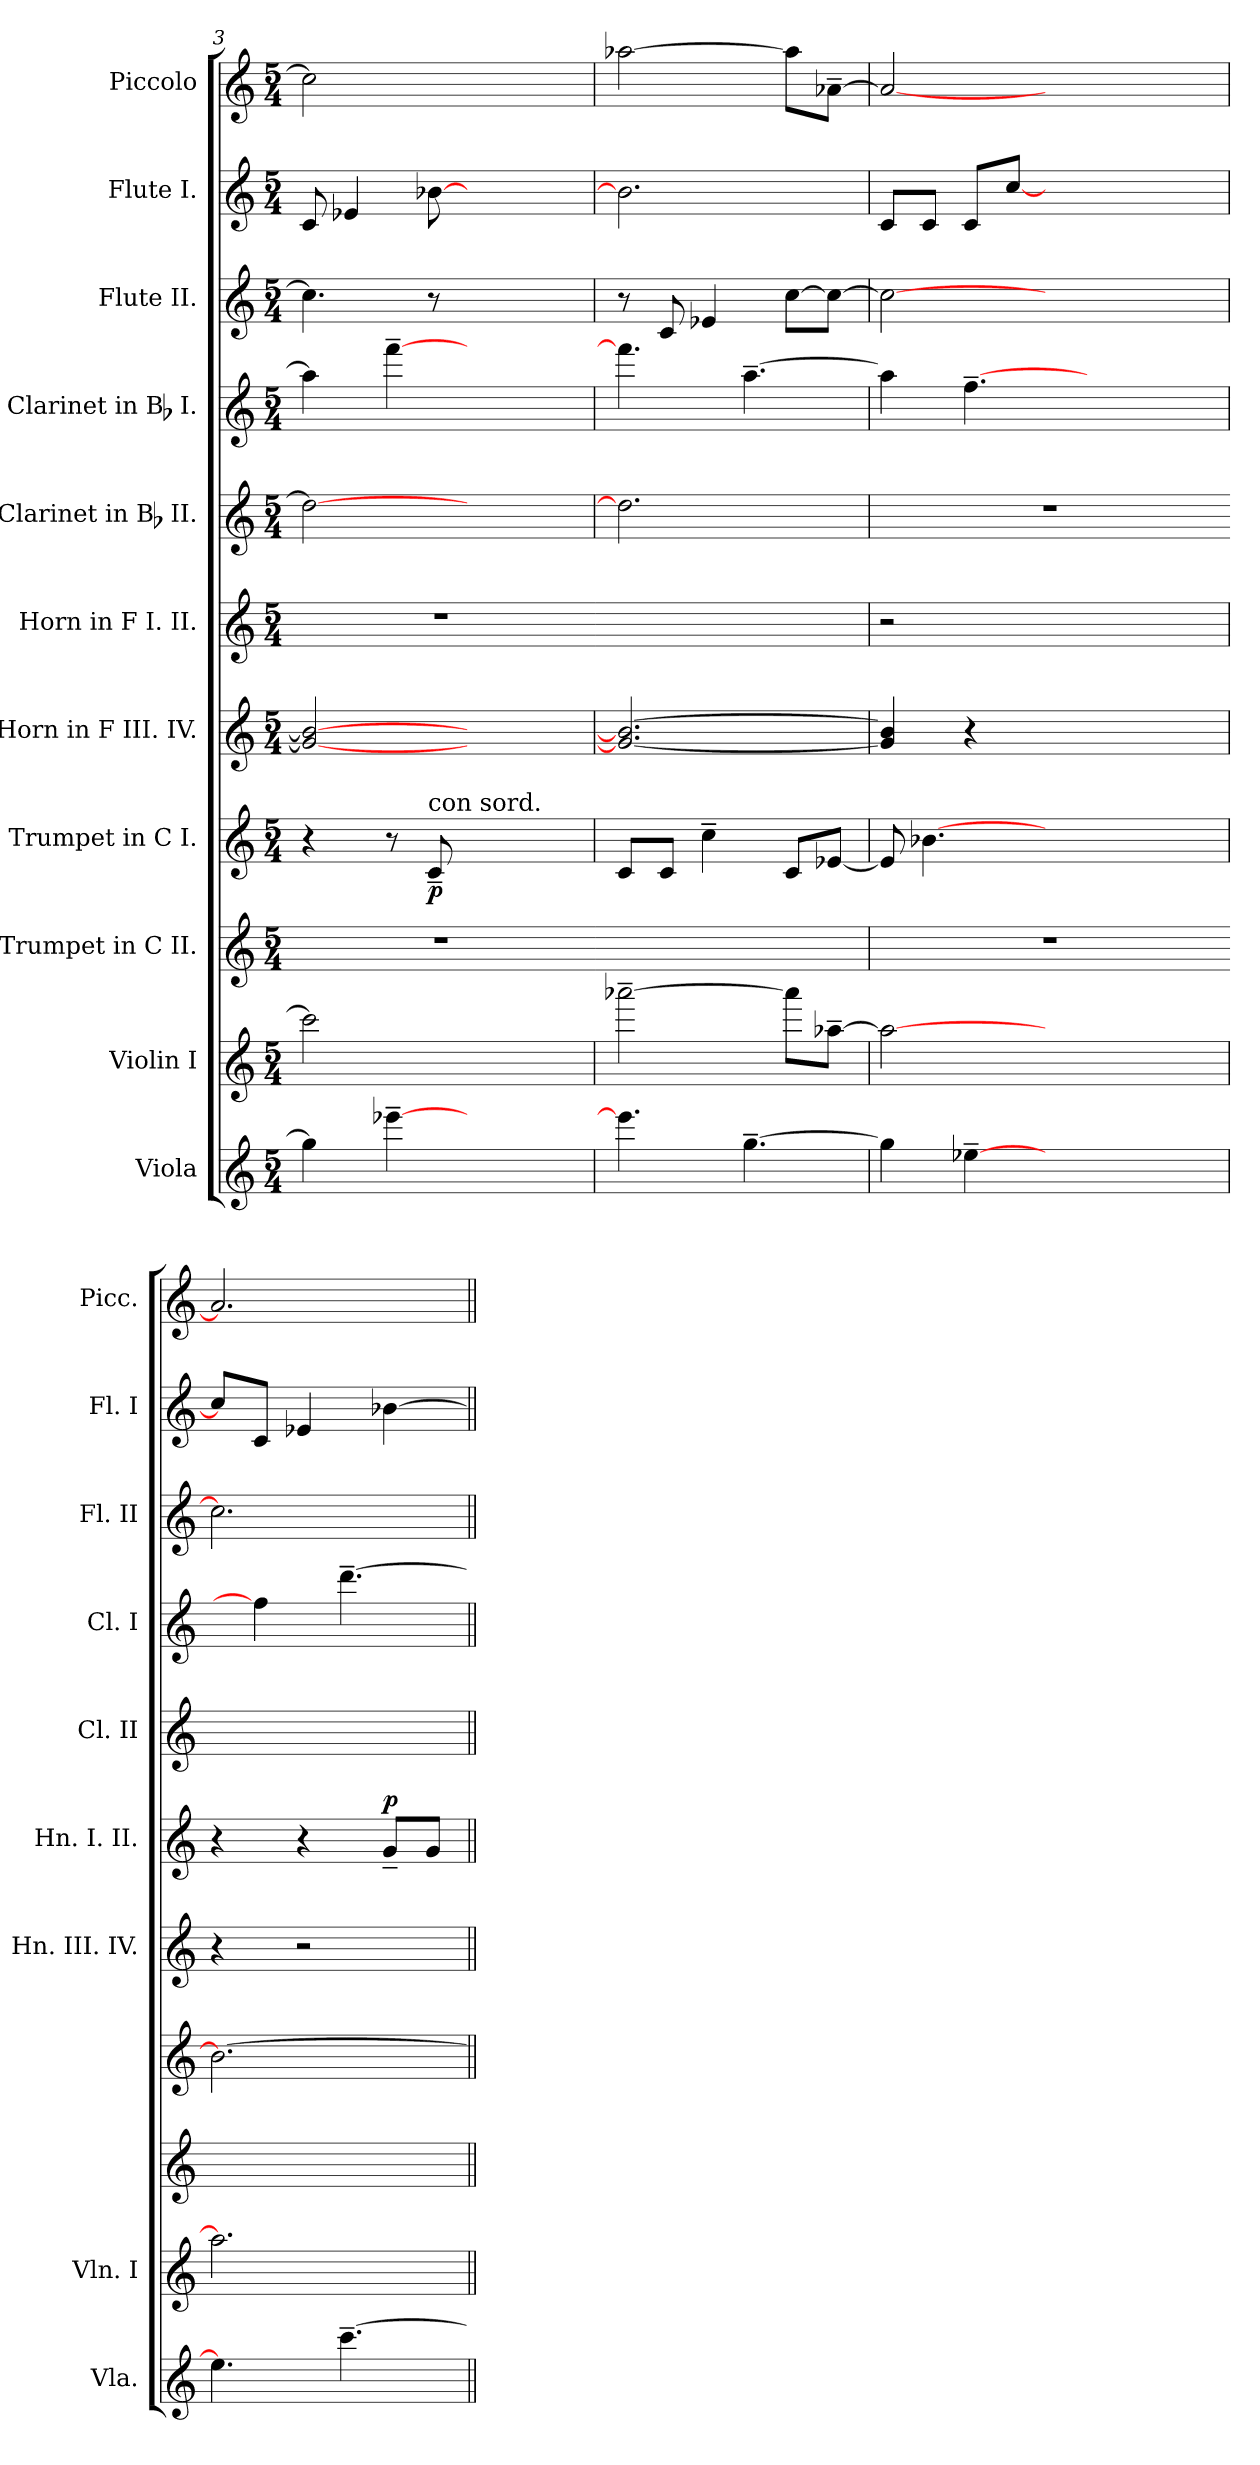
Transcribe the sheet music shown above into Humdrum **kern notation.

**kern	**kern	**kern	**kern	**dynam	**kern	**kern	**dynam	**kern	**kern	**kern	**kern	**kern
*part11	*part10	*part9	*part8	*part8	*part7	*part6	*part6	*part5	*part4	*part3	*part2	*part1
*staff11	*staff10	*staff9	*staff8	*staff8	*staff7	*staff6	*staff6	*staff5	*staff4	*staff3	*staff2	*staff1
*I"Viola	*I"Violin I	*I"Trumpet in C II.	*I"Trumpet in C I.	*	*I"Horn in F III. IV.	*I"Horn in F I. II.	*	*I"Clarinet in Bb II.	*I"Clarinet in Bb I.	*I"Flute II.	*I"Flute I.	*I"Piccolo
*I'Vla.	*I'Vln. I	*	*	*	*I'Hn. III. IV.	*I'Hn. I. II.	*	*I'Cl. II	*I'Cl. I	*I'Fl. II	*I'Fl. I	*I'Picc.
*clefG2	*clefG2	*clefG2	*clefG2	*	*clefG2	*clefG2	*	*clefG2	*clefG2	*clefG2	*clefG2	*clefG2
*	*	*	*	*	*ITrd4c7	*ITrd4c7	*	*ITrd1c2	*ITrd1c2	*	*	*ITrd-7c-12
*k[]	*k[]	*k[]	*k[]	*	*k[b-]	*k[b-]	*	*k[b-e-]	*k[b-e-]	*k[]	*k[]	*k[]
*M5/4	*M5/4	*M5/4	*M5/4	*	*M5/4	*M5/4	*	*M5/4	*M5/4	*M5/4	*M5/4	*M5/4
=3	=3	=3	=3	=3	=3	=3	=3	=3	=3	=3	=3	=3
4gg]	2ccc]	4%5r	4r	.	2c_ 2e-_	4%5r	.	2cc_	4gg]	4.cc]	8c	2ccc]
.	.	.	.	.	.	.	.	.	.	.	4e-X	.
[4eee-X~	.	.	8r	.	.	.	.	.	[4eee-~	.	.	.
!	!	!	!LO:TX:a:t=con sord.	!	!	!	!	!	!	!	!	!
.	.	.	8c~	p	.	.	.	.	.	8r	[8b-X	.
2.ryy	2.ryy	.	2.ryy	.	2.ryy	.	.	2.ryy	2.ryy	2.ryy	2.ryy	2.ryy
=	=	=	=	=	=	=-	=	=	=	=	=	=
4.eee-]	[2aaa-X~	2.ryy	8c/L	.	2.c_ 2.e-_	2.ryy	.	2.cc]	4.eee-]	8r	2.b-]	[2aaa-X
.	.	.	8c/J	.	.	.	.	.	.	8c	.	.
.	.	.	4cc~	.	.	.	.	.	.	4e-X	.	.
[4.gg~	.	.	.	.	.	.	.	.	[4.gg~	.	.	.
.	8aaa-L]	.	8c/L	.	.	.	.	.	.	[8ccL	.	8aaa-L]
.	[8aa-X~J	.	[8e-X/J	.	.	.	.	.	.	8ccJ_	.	[8aa-X~J
=4	=4	=4	=4	=4	=4	=4	=4	=4	=4	=4	=4	=4
4gg]	2aa-_	4%5r	8e-]	.	4c] 4e-]	2r	.	4%5r	4gg]	2cc_	8cL	2aa-_
.	.	.	[4.b-X	.	.	.	.	.	.	.	8cJ	.
[4ee-X~	.	.	.	.	4r	.	.	.	[4.ee-~	.	8cL	.
.	.	.	.	.	.	.	.	.	.	.	[8ccJ	.
2.ryy	2.ryy	.	2.ryy	.	2.ryy	2.ryy	.	.	.	2.ryy	2.ryy	2.ryy
.	.	.	.	.	.	.	.	.	2ryy	.	.	.
.	.	.	.	.	.	.	.	.	8ryy	.	.	.
=	=	=-	=	=	=	=	=	=	=	=	=	=
4.ee-]	2.aa-]	2.ryy	2.b-_	.	4r	4r	.	2.ryy	8ryy	2.cc]	8ccL]	2.aa-]
.	.	.	.	.	.	.	.	.	4ee-]	.	8cJ	.
.	.	.	.	.	2r	4r	.	.	.	.	4e-X	.
[4.ccc~	.	.	.	.	.	.	.	.	[4.ccc~	.	.	.
!	!	!	!	!	!	!	!LO:DY:a	!	!	!	!	!
.	.	.	.	.	.	8c~>L	p	.	.	.	[4b-X	.
.	.	.	.	.	.	8cJ	.	.	.	.	.	.
=||	=||	=||	=||	=||	=||	=||	=||	=||	=||	=||	=||	=||
*-	*-	*-	*-	*-	*-	*-	*-	*-	*-	*-	*-	*-
